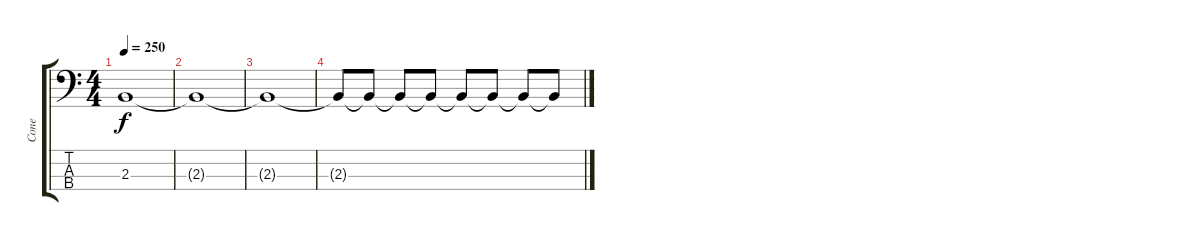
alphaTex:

\track ("Cone" "Cone") {instrument electricbasspick}
\staff {score tabs}
\tuning (G2 D2 A1 E1) {hide}
\ts (4 4)
\tempo 250
\clef f4
\ks c
2.3.1{dy f} |
2.3{t}.1 |
2.3{t}.1{volume 0} |
2.3{t}.8 2.3{t}.8 2.3{t}.8 2.3{t}.8 2.3{t}.8 2.3{t}.8 2.3{t}.8 2.3{t}.8
